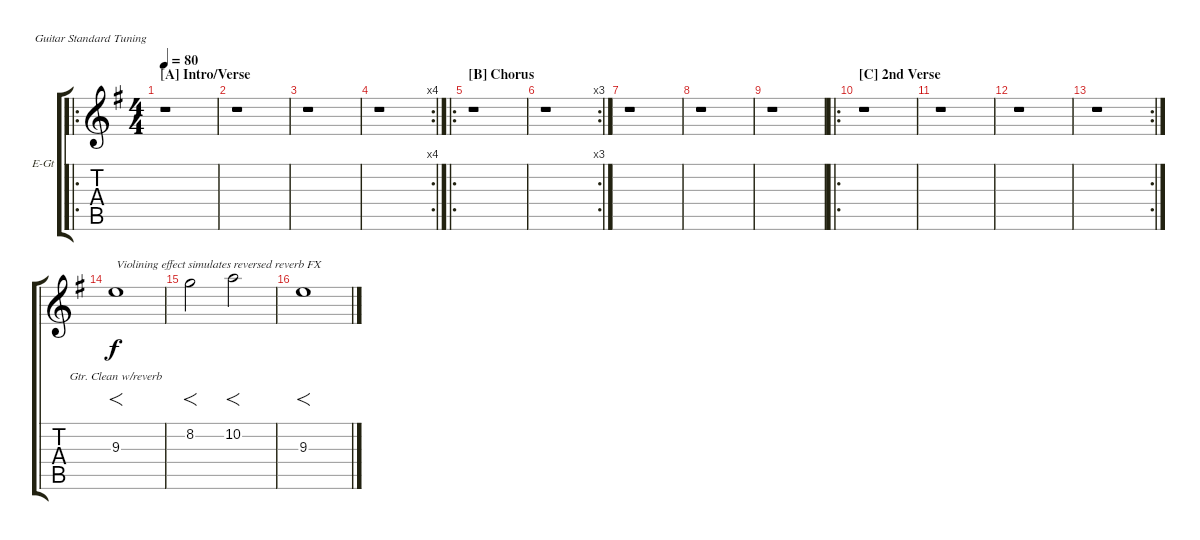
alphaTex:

\defaultSystemsLayout 4
\bracketExtendMode groupsimilarinstruments
\firstSystemTrackNameOrientation horizontal
\otherSystemsTrackNameOrientation horizontal
\chordDiagramsInScore
\track ("Douglas Castle (Lead Gtr)" "E-Gt") {instrument electricguitarclean}
\staff {score tabs}
\tuning (E4 B3 G3 D3 A2 E2)
\ro
\ts (4 4)
\section ("A" "Intro/Verse")
\tempo 80
\clef g2
\ks g
r.1{dy f instrument electricguitarclean} |
r.1 |
r.1 |
\rc 4
r.1 |
\ro
\section ("B" "Chorus")
r.1 |
\rc 3
r.1 |
r.1 |
r.1 |
r.1 |
\ro
\section ("C" "2nd Verse")
r.1 |
r.1 |
r.1 |
\rc 2
r.1 |
9.3.1{f txt "Violining effect simulates reversed reverb FX" lyrics (0 "") lyrics (1 "") lyrics (2 "Gtr. Clean w/reverb") lyrics (3 "") lyrics (4 "")} |
8.2.2{f} 10.2.2{f} |
9.3.1{f}
